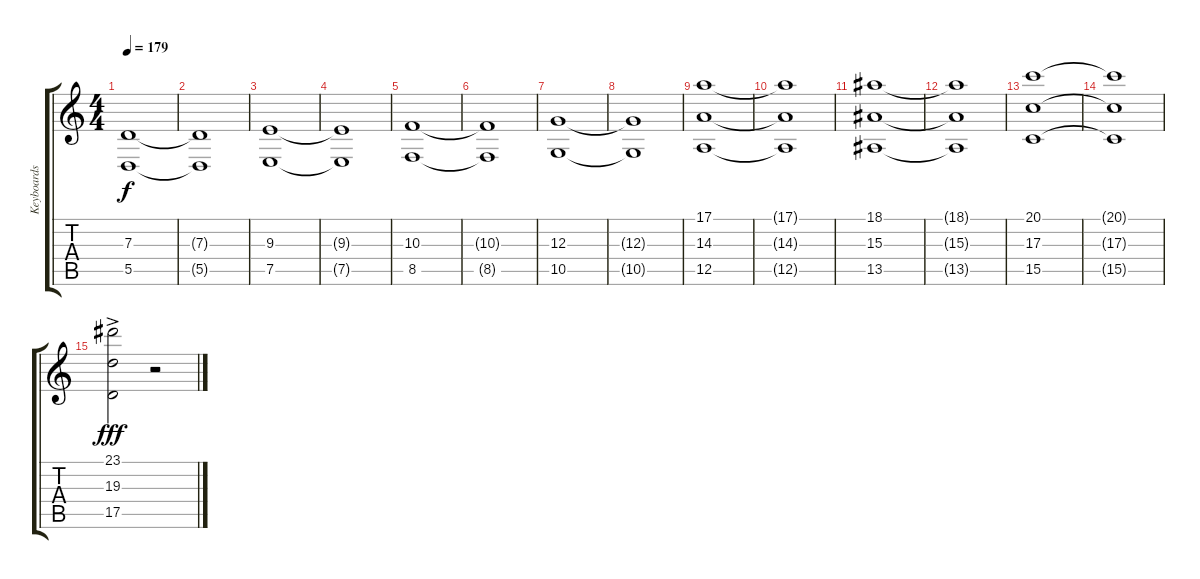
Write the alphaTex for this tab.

\track ("Keyboards" "Keyboards") {instrument synthstrings2}
\staff {score tabs}
\tuning (E4 B3 G3 D3 A2 D2) {hide}
\ts (4 4)
\tempo 179
\clef g2
\ks c
(7.3 5.5).1{dy f volume 16} |
(7.3{t} 5.5{t}).1 |
(9.3 7.5).1 |
(9.3{t} 7.5{t}).1 |
(10.3 8.5).1 |
(10.3{t} 8.5{t}).1 |
(12.3 10.5).1 |
(12.3{t} 10.5{t}).1 |
(17.1 14.3 12.5).1 |
(17.1{t} 14.3{t} 12.5{t}).1 |
(18.1 15.3 13.5).1 |
(18.1{t} 15.3{t} 13.5{t}).1 |
(20.1 17.3 15.5).1 |
(20.1{t} 17.3{t} 15.5{t}).1 |
(23.1 19.3 17.5{ac}).2{dy fff volume 16} r.2
